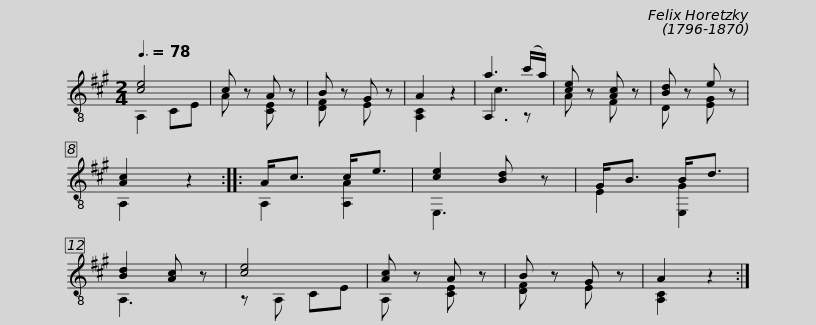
X:1
%%score ( 1 2 3 )
L:1/8
Q:3/8=78
M:2/4
I:linebreak $
K:A
V:1 treble-8
V:2 treble-8
V:3 treble-8
V:1
 [ce]4 | c z A z | B z G z | A2 z2 | a3 (c'/a/) | %5
 [ce] z [Ac] z | [Bd] z e z | [Ac]2 z2 ::$ A<c c<e | [ce]2 [Bd] z | %10
 G<B B<d | [Bd]2 [Ac] z | [ce]4 | [Ac] z A z | B z G z | %15
 A2 z2 :| %16
V:2
 A,2 CE | A z [CE] z | [DF] z E z | [A,C]2 z2 | A,3 z | %5
 A z F z | D z [EG] z | A,2 z2 ::$ A,2 [A,A]2 | E,3 z | %10
 E2 [E,G]2 | A,3 z | z A, CE | A, z [CE] z | [DF] z E z | %15
 [A,C]2 z2 :| %16
V:3
 x4 | x4 | x4 | x4 | c3 x | %5
 x4 | x4 | x4 ::$ x4 | x4 | %10
 x4 | x4 | x4 | x4 | x4 | %15
 x4 :| %16
